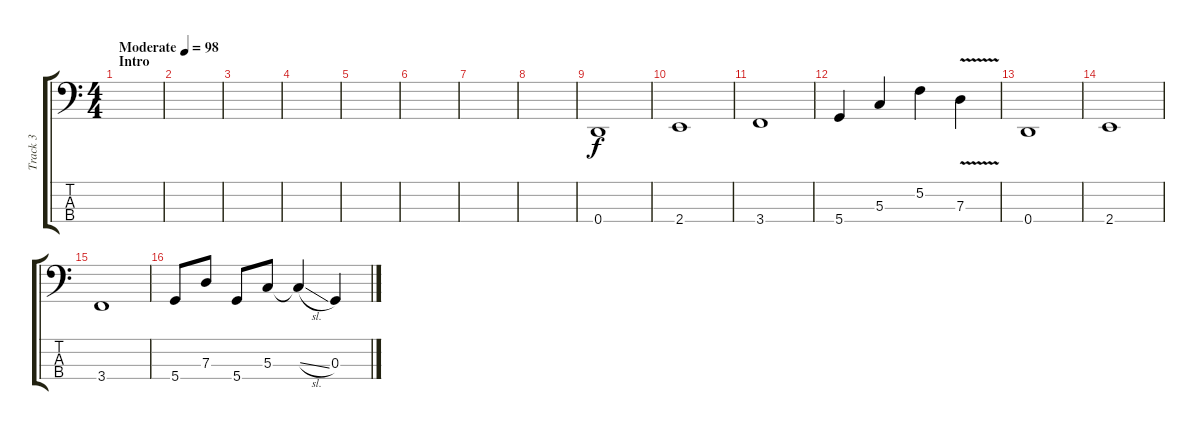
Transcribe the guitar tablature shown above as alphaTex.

\track ("Track 3" "Track 3") {instrument electricbassfinger}
\staff {score tabs}
\tuning (F2 C2 G1 D1) {hide}
\ts (4 4)
\section ("" "Intro")
\tempo (98 "Moderate")
\clef f4
\ks c
|
|
|
|
|
|
|
|
0.4.1 |
2.4.1 |
3.4.1 |
5.4.4 5.3.4 5.2.4 7.3{v}.4 |
0.4.1 |
2.4.1 |
3.4.1 |
5.4.8 7.3.8 5.4.8 5.3.8 5.3{sl t}.4 0.3.4
